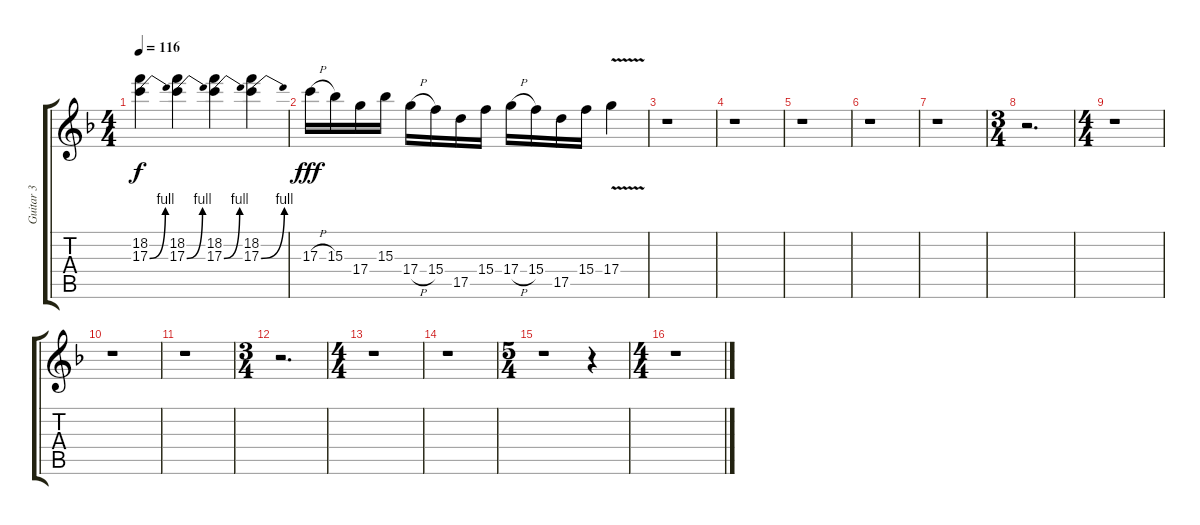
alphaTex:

\track ("Guitar 3" "Guitar 3") {instrument overdrivenguitar}
\staff {score tabs}
\tuning (E4 B3 G3 D3 A2 E2) {hide}
\ts (4 4)
\tempo 116
\clef g2
\ks f
(18.2 17.3{be (bend 0 0 60 4)}).4{dy f} (18.2 17.3{be (bend 0 0 60 4)}).4 (18.2 17.3{be (bend 0 0 60 4)}).4 (18.2 17.3{be (bend 0 0 60 4)}).4 |
17.3{h}.16{dy fff} 15.3.16 17.4.16 15.3.16 17.4{h}.16 15.4.16 17.5.16 15.4.16 17.4{h}.16 15.4.16 17.5.16 15.4.16 17.4{v}.4 |
r.1 |
r.1 |
r.1 |
r.1 |
r.1 |
\ts (3 4)
r.2{d} |
\ts (4 4)
r.1 |
r.1 |
r.1 |
\ts (3 4)
r.2{d} |
\ts (4 4)
r.1 |
r.1 |
\ts (5 4)
r.1 r.4 |
\ts (4 4)
r.1
